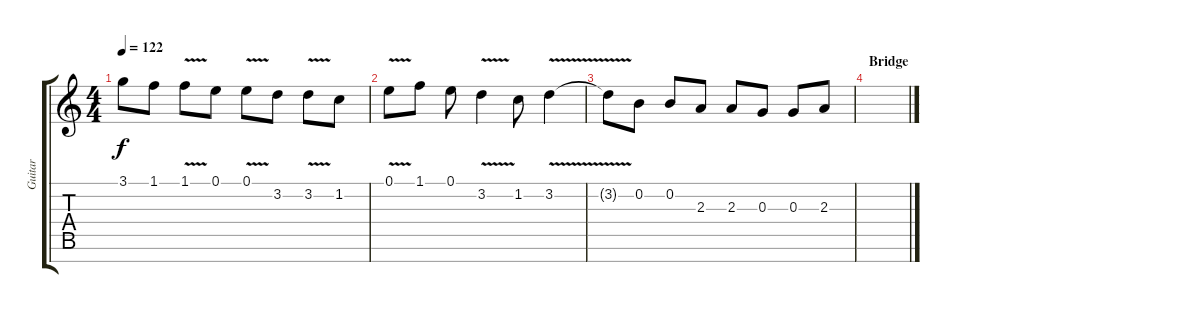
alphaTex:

\track ("Guitar" "Guitar") {instrument electricguitarjazz}
\staff {score tabs}
\tuning (E4 B3 G3 D3 A2 E2 B1) {hide}
\ts (4 4)
\tempo 122
\clef g2
\ks c
3.1{t}.8{dy f} 1.1.8 1.1{v}.8 0.1.8 0.1{v}.8 3.2.8 3.2{v}.8 1.2.8 |
0.1{v}.8 1.1.8 0.1.8 3.2{v}.4 1.2.8 3.2{v}.4 |
3.2{t}.8 0.2.8 0.2.8 2.3.8 2.3.8 0.3.8 0.3.8 2.3.8 |
\section ("" "Bridge")
